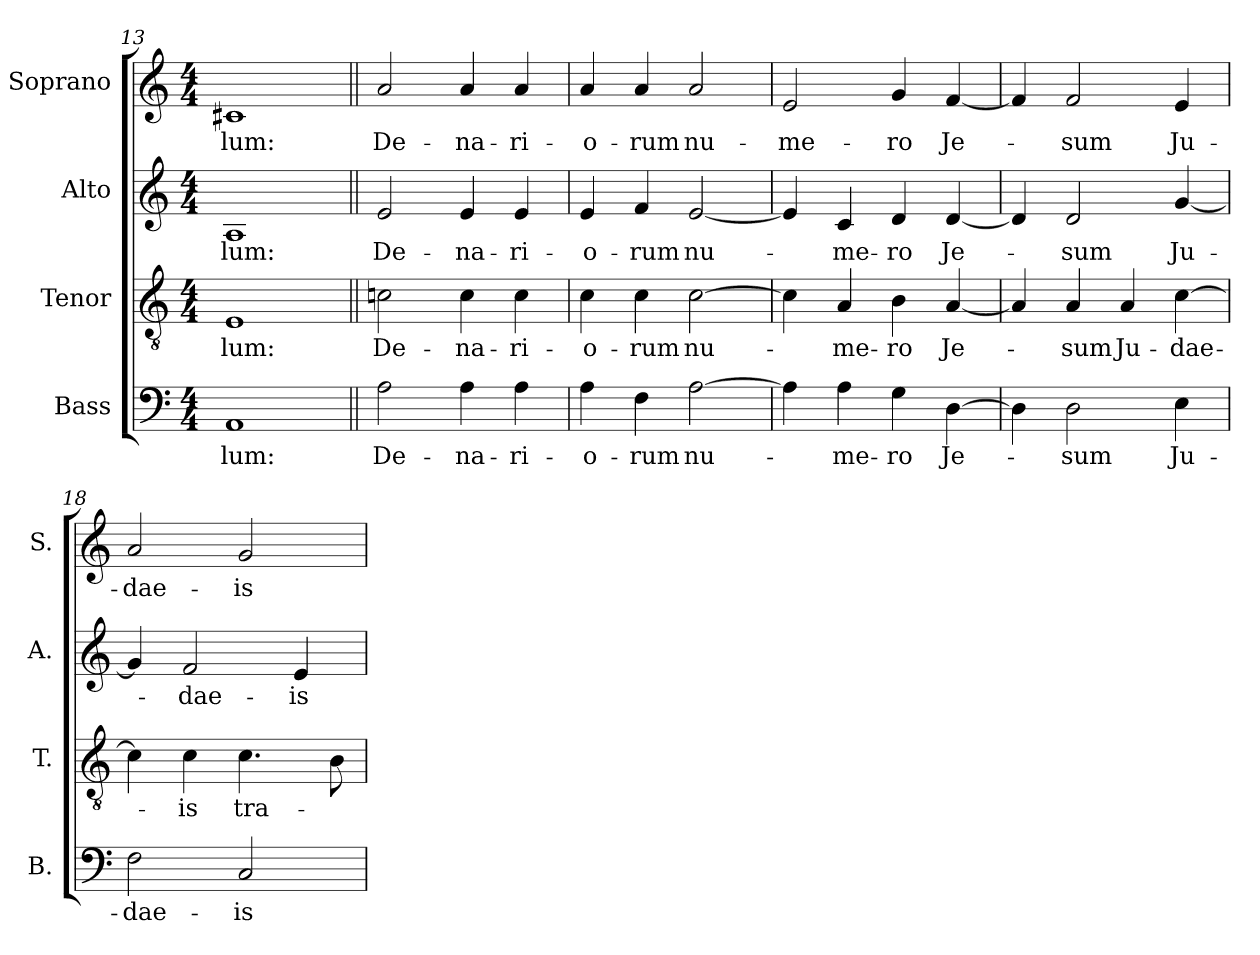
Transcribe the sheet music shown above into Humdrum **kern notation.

**kern	**text	**kern	**text	**kern	**text	**kern	**text
*part4	*part4	*part3	*part3	*part2	*part2	*part1	*part1
*staff4	*staff4	*staff3	*staff3	*staff2	*staff2	*staff1	*staff1
*I"Bass	*	*I"Tenor	*	*I"Alto	*	*I"Soprano	*
*I'B.	*	*I'T.	*	*I'A.	*	*I'S.	*
*clefF4	*	*clefGv2	*	*clefG2	*	*clefG2	*
*	*	*ITrd7c12	*	*	*	*	*
*k[]	*	*k[]	*	*k[]	*	*k[]	*
*C:	*	*C:	*	*C:	*	*C:	*
*M4/4	*	*M4/4	*	*M4/4	*	*M4/4	*
=13	=13	=13	=13	=13	=13	=13	=13
!	!LO:LY:b:color=#000000	!	!	!	!	!	!
!	!	!	!LO:LY:b:color=#000000	!	!	!	!
!	!	!	!	!	!LO:LY:b:color=#000000	!	!
!	!	!	!	!	!	!	!LO:LY:b:color=#000000
1AAi	-lum:	1EEi	-lum:	1Ai	-lum:	1c#Xi	-lum:
=14||	=14||	=14||	=14||	=14||	=14||	=14||	=14||
!	!LO:LY:b:color=#000000	!	!	!	!	!	!
!	!	!	!LO:LY:b:color=#000000	!	!	!	!
!	!	!	!	!	!LO:LY:b:color=#000000	!	!
!	!	!	!	!	!	!	!LO:LY:b:color=#000000
2Ai\	De-	2Cni\	De-	2ei/	De-	2ai/	De-
!	!LO:LY:b:color=#000000	!	!	!	!	!	!
!	!	!	!LO:LY:b:color=#000000	!	!	!	!
!	!	!	!	!	!LO:LY:b:color=#000000	!	!
!	!	!	!	!	!	!	!LO:LY:b:color=#000000
4Ai\	-na-	4Ci\	-na-	4ei/	-na-	4ai/	-na-
!	!LO:LY:b:color=#000000	!	!	!	!	!	!
!	!	!	!LO:LY:b:color=#000000	!	!	!	!
!	!	!	!	!	!LO:LY:b:color=#000000	!	!
!	!	!	!	!	!	!	!LO:LY:b:color=#000000
4Ai\	-ri-	4Ci\	-ri-	4ei/	-ri-	4ai/	-ri-
=15	=15	=15	=15	=15	=15	=15	=15
!	!LO:LY:b:color=#000000	!	!	!	!	!	!
!	!	!	!LO:LY:b:color=#000000	!	!	!	!
!	!	!	!	!	!LO:LY:b:color=#000000	!	!
!	!	!	!	!	!	!	!LO:LY:b:color=#000000
4Ai\	-o-	4Ci\	-o-	4ei/	-o-	4ai/	-o-
!	!LO:LY:b:color=#000000	!	!	!	!	!	!
!	!	!	!LO:LY:b:color=#000000	!	!	!	!
!	!	!	!	!	!LO:LY:b:color=#000000	!	!
!	!	!	!	!	!	!	!LO:LY:b:color=#000000
4Fi\	-rum	4Ci\	-rum	4fi/	-rum	4ai/	-rum
!	!LO:LY:b:color=#000000	!	!	!	!	!	!
!	!	!	!LO:LY:b:color=#000000	!	!	!	!
!	!	!	!	!	!LO:LY:b:color=#000000	!	!
!	!	!	!	!	!	!	!LO:LY:b:color=#000000
[2Ai\	nu-	[2Ci\	nu-	[2ei/	nu-	2ai/	nu-
=16	=16	=16	=16	=16	=16	=16	=16
!	!	!	!	!	!	!	!LO:LY:b:color=#000000
4Ai\]	.	4Ci\]	.	4ei/]	.	2ei/	-me-
!	!LO:LY:b:color=#000000	!	!	!	!	!	!
!	!	!	!LO:LY:b:color=#000000	!	!	!	!
!	!	!	!	!	!LO:LY:b:color=#000000	!	!
4Ai\	-me-	4AAi/	-me-	4ci/	-me-	.	.
!	!LO:LY:b:color=#000000	!	!	!	!	!	!
!	!	!	!LO:LY:b:color=#000000	!	!	!	!
!	!	!	!	!	!LO:LY:b:color=#000000	!	!
!	!	!	!	!	!	!	!LO:LY:b:color=#000000
4Gi\	-ro	4BBi\	-ro	4di/	-ro	4gi/	-ro
!	!LO:LY:b:color=#000000	!	!	!	!	!	!
!	!	!	!LO:LY:b:color=#000000	!	!	!	!
!	!	!	!	!	!LO:LY:b:color=#000000	!	!
!	!	!	!	!	!	!	!LO:LY:b:color=#000000
[4Di\	Je-	[4AAi/	Je-	[4di/	Je-	[4fi/	Je-
=17	=17	=17	=17	=17	=17	=17	=17
4Di\]	.	4AAi/]	.	4di/]	.	4fi/]	.
!	!LO:LY:b:color=#000000	!	!	!	!	!	!
!	!	!	!LO:LY:b:color=#000000	!	!	!	!
!	!	!	!	!	!LO:LY:b:color=#000000	!	!
!	!	!	!	!	!	!	!LO:LY:b:color=#000000
2Di\	-sum	4AAi/	-sum	2di/	-sum	2fi/	-sum
!	!	!	!LO:LY:b:color=#000000	!	!	!	!
.	.	4AAi/	Ju-	.	.	.	.
!	!LO:LY:b:color=#000000	!	!	!	!	!	!
!	!	!	!LO:LY:b:color=#000000	!	!	!	!
!	!	!	!	!	!LO:LY:b:color=#000000	!	!
!	!	!	!	!	!	!	!LO:LY:b:color=#000000
4Ei\	Ju-	[4Ci\	-dae-	[4gi/	Ju-	4ei/	Ju-
=18	=18	=18	=18	=18	=18	=18	=18
!	!LO:LY:b:color=#000000	!	!	!	!	!	!
!	!	!	!	!	!	!	!LO:LY:b:color=#000000
2Fi\	-dae-	4Ci\]	.	4gi/]	.	2ai/	-dae-
!	!	!	!LO:LY:b:color=#000000	!	!	!	!
!	!	!	!	!	!LO:LY:b:color=#000000	!	!
.	.	4Ci\	-is	2fi/	-dae-	.	.
!	!LO:LY:b:color=#000000	!	!	!	!	!	!
!	!	!	!LO:LY:b:color=#000000	!	!	!	!
!	!	!	!	!	!	!	!LO:LY:b:color=#000000
2Ci/	-is	4.Ci\	tra-	.	.	2gi/	-is
!	!	!	!	!	!LO:LY:b:color=#000000	!	!
.	.	.	.	4ei/	-is	.	.
.	.	8BBi\	.	.	.	.	.
=	=	=	=	=	=	=	=
*-	*-	*-	*-	*-	*-	*-	*-
